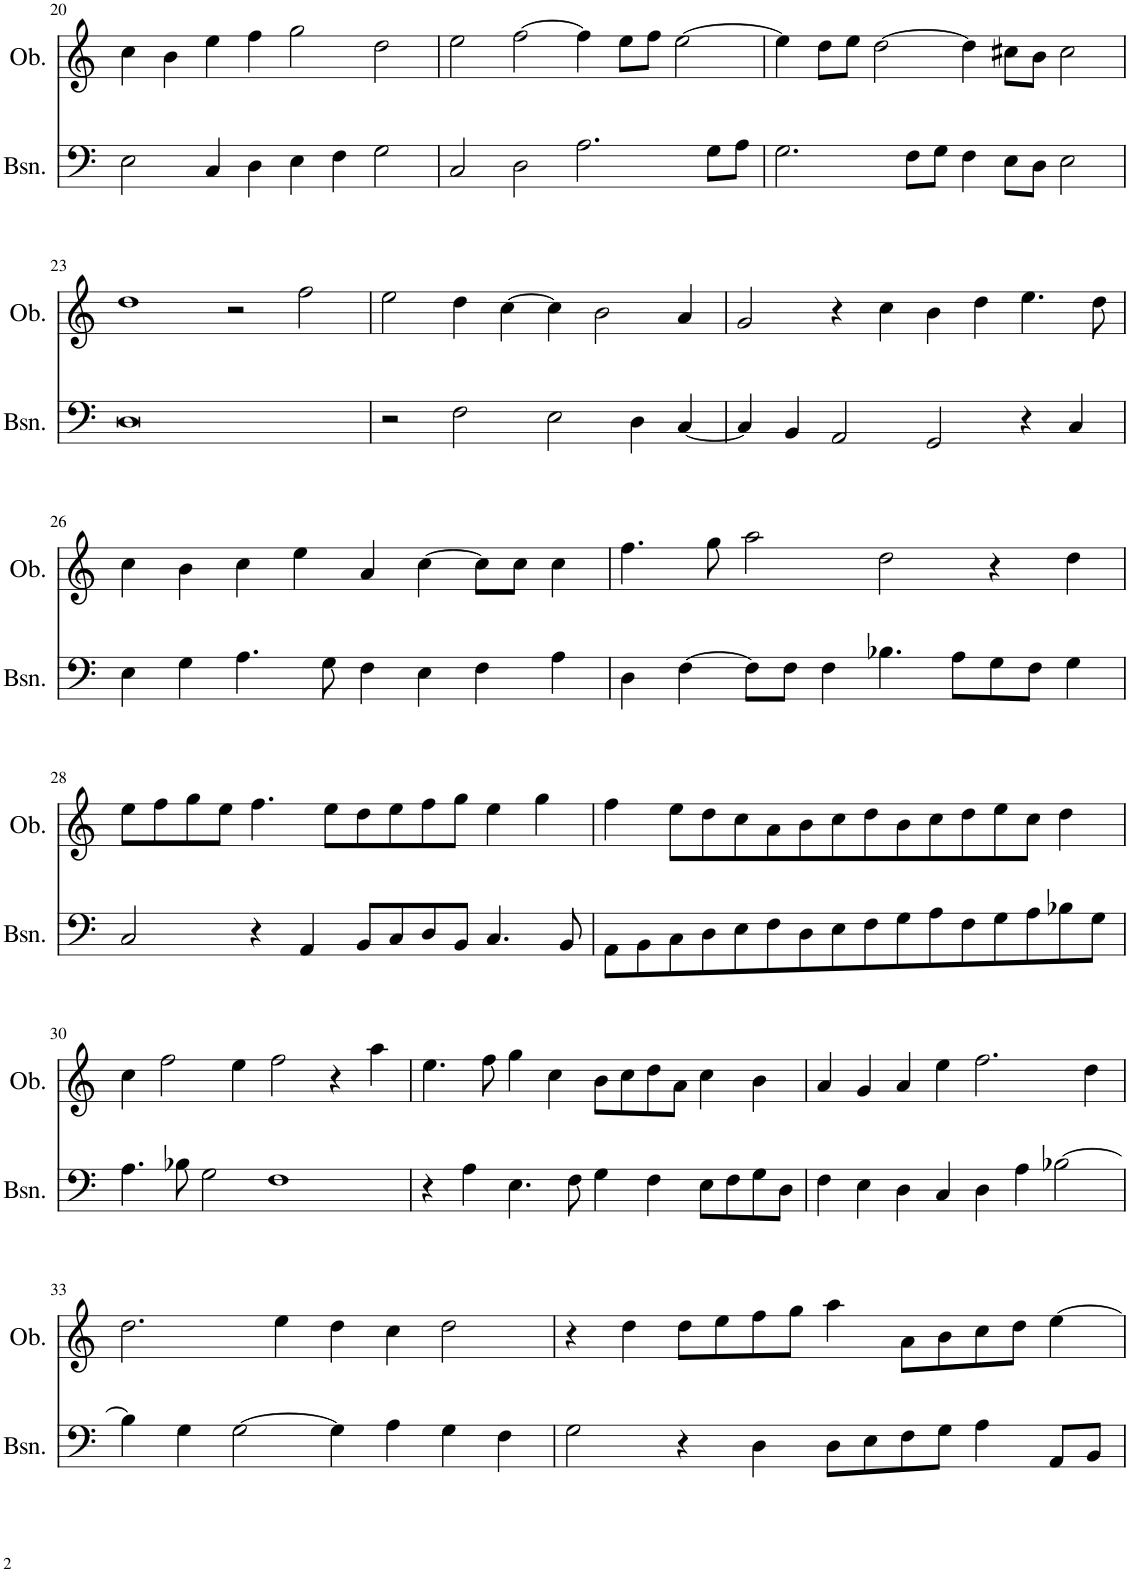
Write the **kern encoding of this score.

**kern	**kern
*part2	*part1
*staff2	*staff1
*I"ファゴット	*I"オーボエ
!!LO:PB:g=z
*clefF4	*clefG2
*k[]	*k[]
*M8/4	*M8/4
=20	=20
2E\	4cc\
.	4b\
4C/	4ee\
4D\	4ff\
4E\	2gg\
4F\	.
2G\	2dd\
=21	=21
2C/	2ee\
2D\	[2ff\
2.A\	4ff\]
.	8ee\L
.	8ff\J
.	[2ee\
8G\L	.
8A\J	.
=22	=22
2.G\	4ee\]
.	8dd\L
.	8ee\J
.	[2dd\
8F\L	.
8G\J	.
4F\	4dd\]
8E\L	8cc#X\L
8D\J	8b\J
2E\	2cc#\
!!LO:LB:g=z
=23	=23
0D	1dd
.	2r
.	2ff\
=24	=24
2r	2ee\
2F\	4dd\
.	[4cc\
2E\	4cc\]
.	2b\
4D\	.
[4C/	4a/
=25	=25
4C/]	2g/
4BB/	.
2AA/	4r
.	4cc\
2GG/	4b\
.	4dd\
4r	4.ee\
4C/	.
.	8dd\
!!LO:LB:g=z
=26	=26
4E\	4cc\
4G\	4b\
4.A\	4cc\
.	4ee\
8G\	.
4F\	4a/
4E\	[4cc\
4F\	8cc\L]
.	8cc\J
4A\	4cc\
=27	=27
4D\	4.ff\
[4F\	.
.	8gg\
8F\L]	2aa\
8F\J	.
4F\	.
4.B-X\	2dd\
8A\L	.
8G\	4r
8F\J	.
4G\	4dd\
!!LO:LB:g=z
=28	=28
2C/	8ee\L
.	8ff\
.	8gg\
.	8ee\J
4r	4.ff\
4AA/	.
.	8ee\L
8BB/L	8dd\
8C/	8ee\
8D/	8ff\
8BB/J	8gg\J
4.C/	4ee\
.	4gg\
8BB/	.
=29	=29
8AA\L	4ff\
8BB\	.
8C\	8ee\L
8D\	8dd\
8E\	8cc\
8F\	8a\
8D\	8b\
8E\	8cc\
8F\	8dd\
8G\	8b\
8A\	8cc\
8F\	8dd\
8G\	8ee\
8A\	8cc\J
8B-X\	4dd\
8G\J	.
!!LO:LB:g=z
=30	=30
4.A\	4cc\
.	2ff\
8B-X\	.
2G\	.
.	4ee\
1F	2ff\
.	4r
.	4aa\
=31	=31
4r	4.ee\
4A\	.
.	8ff\
4.E\	4gg\
.	4cc\
8F\	.
4G\	8b\L
.	8cc\
4F\	8dd\
.	8a\J
8E\L	4cc\
8F\	.
8G\	4b\
8D\J	.
=32	=32
4F\	4a/
4E\	4g/
4D\	4a/
4C/	4ee\
4D\	2.ff\
4A\	.
[2B-X\	.
.	4dd\
!!LO:LB:g=z
=33	=33
4B-\]	2.dd\
4G\	.
[2G\	.
.	4ee\
4G\]	4dd\
4A\	4cc\
4G\	2dd\
4F\	.
=34	=34
2G\	4r
.	4dd\
4r	8dd\L
.	8ee\
4D\	8ff\
.	8gg\J
8D\L	4aa\
8E\	.
8F\	8a\L
8G\J	8b\
4A\	8cc\
.	8dd\J
8AA/L	[4ee\
8BB/J	.
=	=
*-	*-
